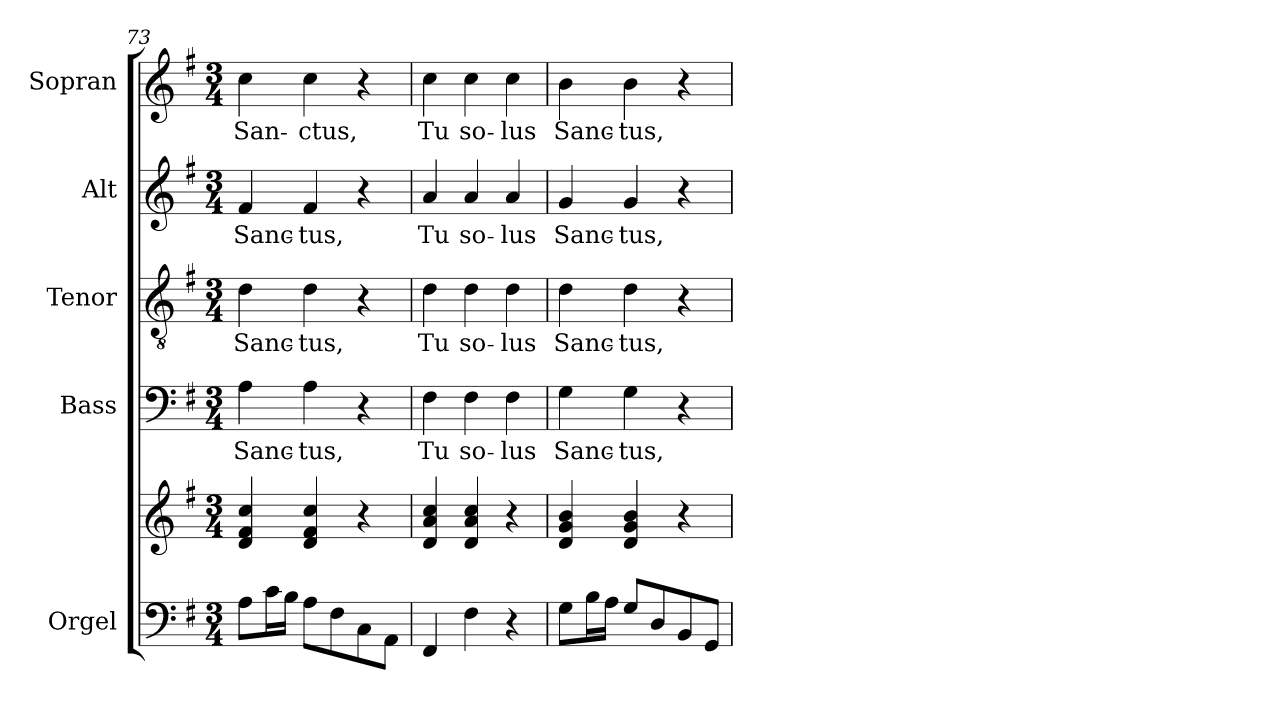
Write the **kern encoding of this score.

**kern	**kern	**kern	**text	**kern	**text	**kern	**text	**kern	**text
*part5	*part5	*part4	*part4	*part3	*part3	*part2	*part2	*part1	*part1
*staff6	*staff5	*staff4	*staff4	*staff3	*staff3	*staff2	*staff2	*staff1	*staff1
*I"Orgel	*	*I"Bass	*	*I"Tenor	*	*I"Alt	*	*I"Sopran	*
*I'Org.	*	*I'B	*	*I'T	*	*I'A	*	*I'S	*
*clefF4	*clefG2	*clefF4	*	*clefGv2	*	*clefG2	*	*clefG2	*
*k[f#]	*k[f#]	*k[f#]	*	*k[f#]	*	*k[f#]	*	*k[f#]	*
*G:	*G:	*G:	*	*G:	*	*G:	*	*G:	*
*M3/4	*M3/4	*M3/4	*	*M3/4	*	*M3/4	*	*M3/4	*
=73	=73	=73	=73	=73	=73	=73	=73	=73	=73
!	!	!	!LO:LY:b	!	!LO:LY:b	!	!LO:LY:b	!	!LO:LY:b
8A\L	4d/ 4f#/ 4cc/	4A\	Sanc-	4d\	Sanc-	4f#/	Sanc-	4cc\	San-
16c\L	.	.	.	.	.	.	.	.	.
16B\JJ	.	.	.	.	.	.	.	.	.
!	!	!	!LO:LY:b	!	!LO:LY:b	!	!LO:LY:b	!	!LO:LY:b
8A\L	4d/ 4f#/ 4cc/	4A\	-tus,	4d\	-tus,	4f#/	-tus,	4cc\	-ctus,
8F#\	.	.	.	.	.	.	.	.	.
8C\	4r	4r	.	4r	.	4r	.	4r	.
8AA\J	.	.	.	.	.	.	.	.	.
=74	=74	=74	=74	=74	=74	=74	=74	=74	=74
!	!	!	!LO:LY:b	!	!LO:LY:b	!	!LO:LY:b	!	!LO:LY:b
4FF#/	4d/ 4a/ 4cc/	4F#\	Tu	4d\	Tu	4a/	Tu	4cc\	Tu
!	!	!	!LO:LY:b	!	!LO:LY:b	!	!LO:LY:b	!	!LO:LY:b
4F#\	4d/ 4a/ 4cc/	4F#\	so-	4d\	so-	4a/	so-	4cc\	so-
!	!	!	!LO:LY:b	!	!LO:LY:b	!	!LO:LY:b	!	!LO:LY:b
4r	4r	4F#\	-lus	4d\	-lus	4a/	-lus	4cc\	-lus
!!LO:LB:g=z
=75	=75	=75	=75	=75	=75	=75	=75	=75	=75
!	!	!	!LO:LY:b	!	!LO:LY:b	!	!LO:LY:b	!	!LO:LY:b
8G\L	4d/ 4g/ 4b/	4G\	Sanc-	4d\	Sanc-	4g/	Sanc-	4b\	Sanc-
16B\L	.	.	.	.	.	.	.	.	.
16A\JJ	.	.	.	.	.	.	.	.	.
!	!	!	!LO:LY:b	!	!LO:LY:b	!	!LO:LY:b	!	!LO:LY:b
8G/L	4d/ 4g/ 4b/	4G\	-tus,	4d\	-tus,	4g/	-tus,	4b\	-tus,
8D/	.	.	.	.	.	.	.	.	.
8BB/	4r	4r	.	4r	.	4r	.	4r	.
8GG/J	.	.	.	.	.	.	.	.	.
=	=	=	=	=	=	=	=	=	=
*-	*-	*-	*-	*-	*-	*-	*-	*-	*-
